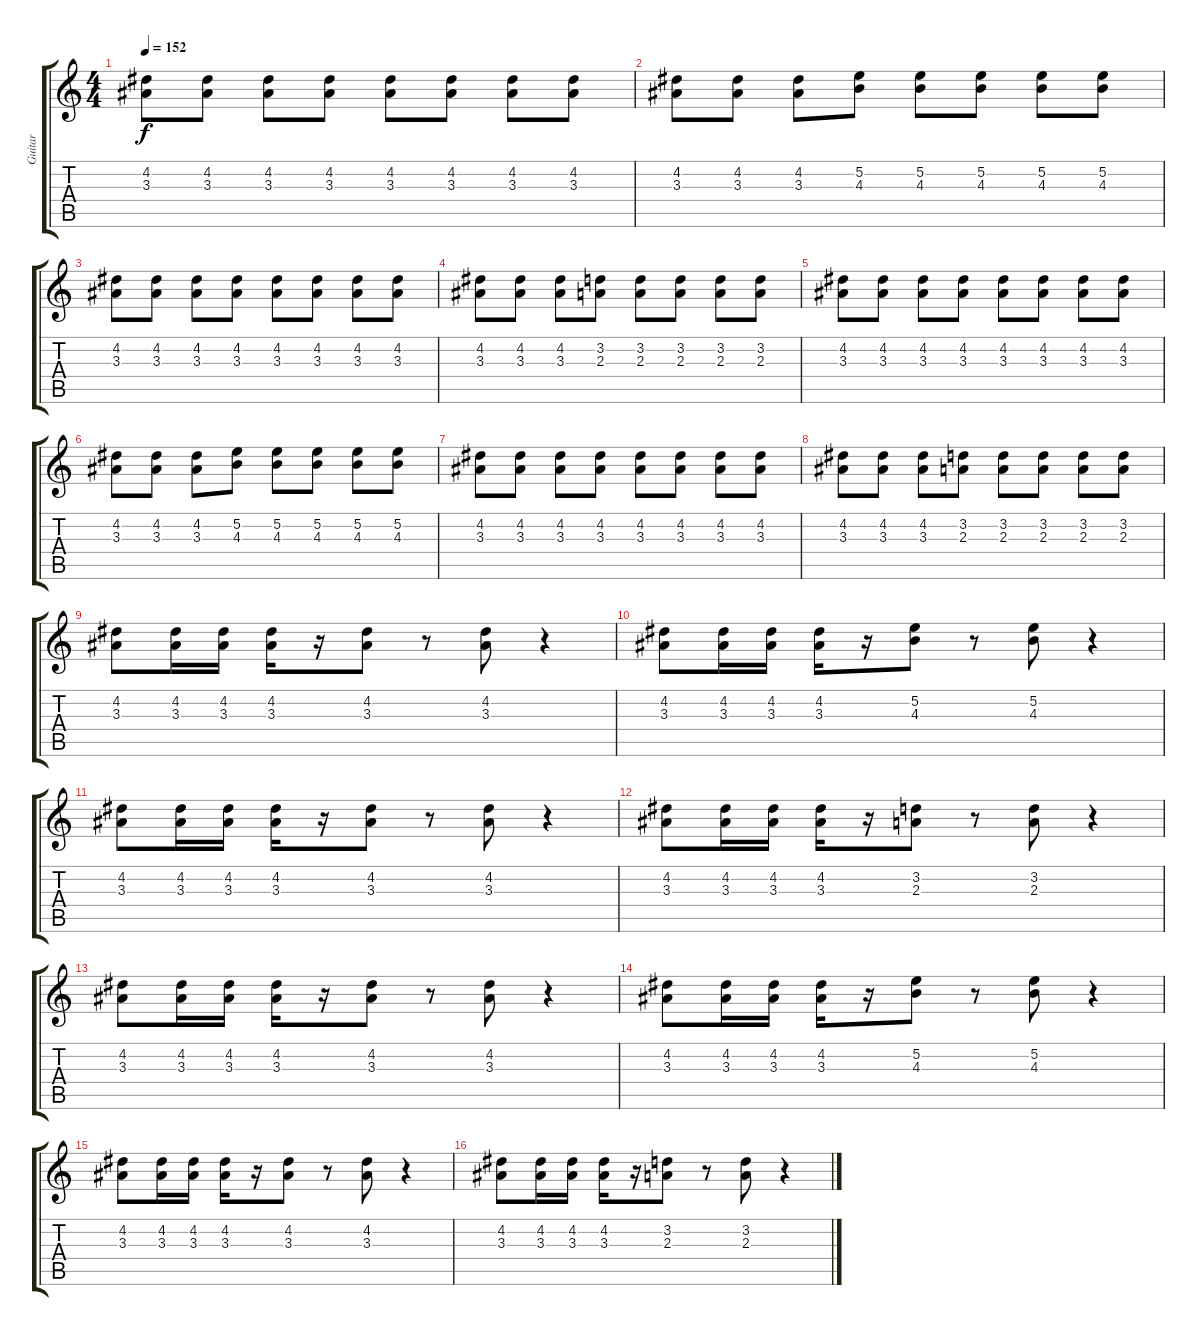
\track ("Guitar" "Guitar") {instrument overdrivenguitar}
\staff {score tabs}
\tuning (E4 B3 G3 D3 A2 E2) {hide}
\ts (4 4)
\tempo 152
\clef g2
\ks c
(4.2 3.3).8{dy f instrument overdrivenguitar} (4.2 3.3).8 (4.2 3.3).8 (4.2 3.3).8 (4.2 3.3).8 (4.2 3.3).8 (4.2 3.3).8 (4.2 3.3).8 |
(4.2 3.3).8 (4.2 3.3).8 (4.2 3.3).8 (5.2 4.3).8 (5.2 4.3).8 (5.2 4.3).8 (5.2 4.3).8 (5.2 4.3).8 |
(4.2 3.3).8 (4.2 3.3).8 (4.2 3.3).8 (4.2 3.3).8 (4.2 3.3).8 (4.2 3.3).8 (4.2 3.3).8 (4.2 3.3).8 |
(4.2 3.3).8 (4.2 3.3).8 (4.2 3.3).8 (3.2 2.3).8 (3.2 2.3).8 (3.2 2.3).8 (3.2 2.3).8 (3.2 2.3).8 |
(4.2 3.3).8 (4.2 3.3).8 (4.2 3.3).8 (4.2 3.3).8 (4.2 3.3).8 (4.2 3.3).8 (4.2 3.3).8 (4.2 3.3).8 |
(4.2 3.3).8 (4.2 3.3).8 (4.2 3.3).8 (5.2 4.3).8 (5.2 4.3).8 (5.2 4.3).8 (5.2 4.3).8 (5.2 4.3).8 |
(4.2 3.3).8 (4.2 3.3).8 (4.2 3.3).8 (4.2 3.3).8 (4.2 3.3).8 (4.2 3.3).8 (4.2 3.3).8 (4.2 3.3).8 |
(4.2 3.3).8 (4.2 3.3).8 (4.2 3.3).8 (3.2 2.3).8 (3.2 2.3).8 (3.2 2.3).8 (3.2 2.3).8 (3.2 2.3).8 |
(4.2 3.3).8 (4.2 3.3).16 (4.2 3.3).16 (4.2 3.3).16 r.16 (4.2 3.3).8 r.8 (4.2 3.3).8 r.4 |
(4.2 3.3).8 (4.2 3.3).16 (4.2 3.3).16 (4.2 3.3).16 r.16 (5.2 4.3).8 r.8 (5.2 4.3).8 r.4 |
(4.2 3.3).8 (4.2 3.3).16 (4.2 3.3).16 (4.2 3.3).16 r.16 (4.2 3.3).8 r.8 (4.2 3.3).8 r.4 |
(4.2 3.3).8 (4.2 3.3).16 (4.2 3.3).16 (4.2 3.3).16 r.16 (3.2 2.3).8 r.8 (3.2 2.3).8 r.4 |
(4.2 3.3).8 (4.2 3.3).16 (4.2 3.3).16 (4.2 3.3).16 r.16 (4.2 3.3).8 r.8 (4.2 3.3).8 r.4 |
(4.2 3.3).8 (4.2 3.3).16 (4.2 3.3).16 (4.2 3.3).16 r.16 (5.2 4.3).8 r.8 (5.2 4.3).8 r.4 |
(4.2 3.3).8 (4.2 3.3).16 (4.2 3.3).16 (4.2 3.3).16 r.16 (4.2 3.3).8 r.8 (4.2 3.3).8 r.4 |
(4.2 3.3).8 (4.2 3.3).16 (4.2 3.3).16 (4.2 3.3).16 r.16 (3.2 2.3).8 r.8 (3.2 2.3).8 r.4
